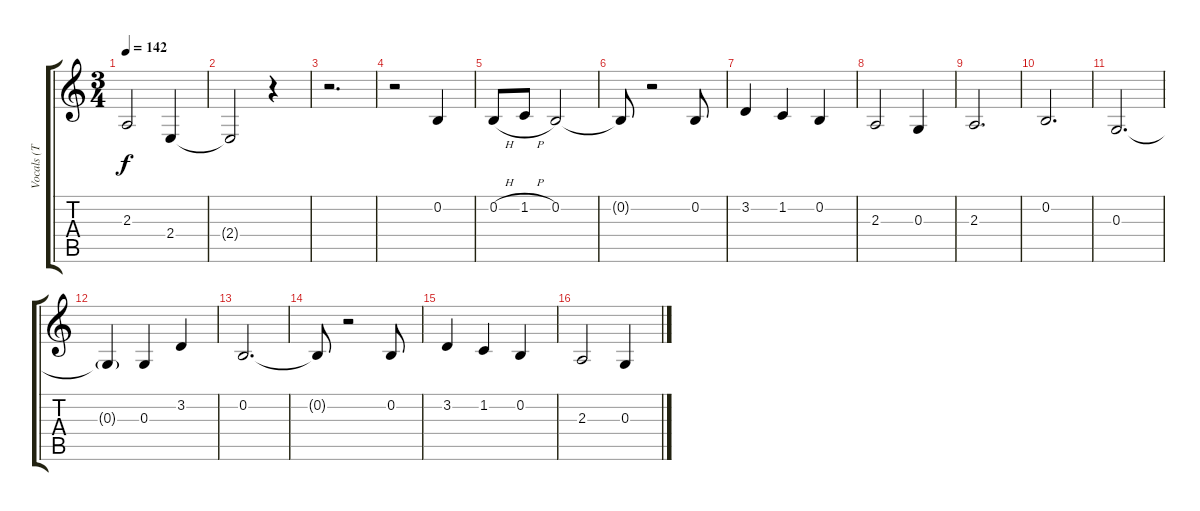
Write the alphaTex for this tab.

\track ("Vocals (T Swizzle)" "Vocals (T ") {instrument flute}
\staff {score tabs}
\tuning (E4 B3 G3 D3 A2 E2) {hide}
\ts (3 4)
\tempo 142
\clef g2
\ks c
2.3.2{dy f} 2.4.4 |
2.4{t}.2 r.4 |
r.2{d} |
r.2 0.2.4 |
0.2{h}.8 1.2{h}.8 0.2.2 |
0.2{t}.8 r.2 0.2.8 |
3.2.4 1.2.4 0.2.4 |
2.3.2 0.3.4 |
2.3.2{d} |
0.2.2{d} |
0.3.2{d} |
0.3{g t}.4 0.3.4 3.2.4 |
0.2.2{d} |
0.2{t}.8 r.2 0.2.8 |
3.2.4 1.2.4 0.2.4 |
2.3.2 0.3.4
